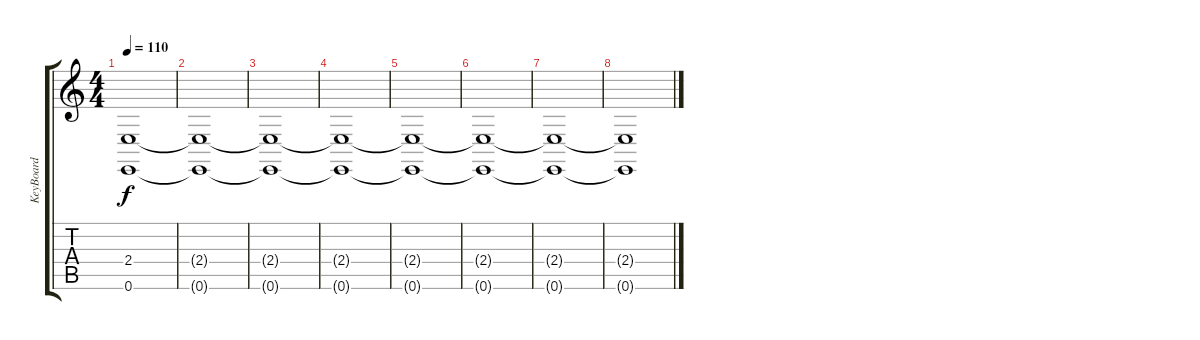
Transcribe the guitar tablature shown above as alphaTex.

\track ("KeyBoard " "KeyBoard ") {instrument synthstrings1}
\staff {score tabs}
\tuning (E4 B3 G3 D3 A2 E2) {hide}
\ts (4 4)
\tempo 110
\clef g2
\ks c
(2.4 0.6).1{dy f instrument synthstrings1} |
(2.4{t} 0.6{t}).1 |
(2.4{t} 0.6{t}).1 |
(2.4{t} 0.6{t}).1 |
(2.4{t} 0.6{t}).1 |
(2.4{t} 0.6{t}).1 |
(2.4{t} 0.6{t}).1 |
(2.4{t} 0.6{t}).1
